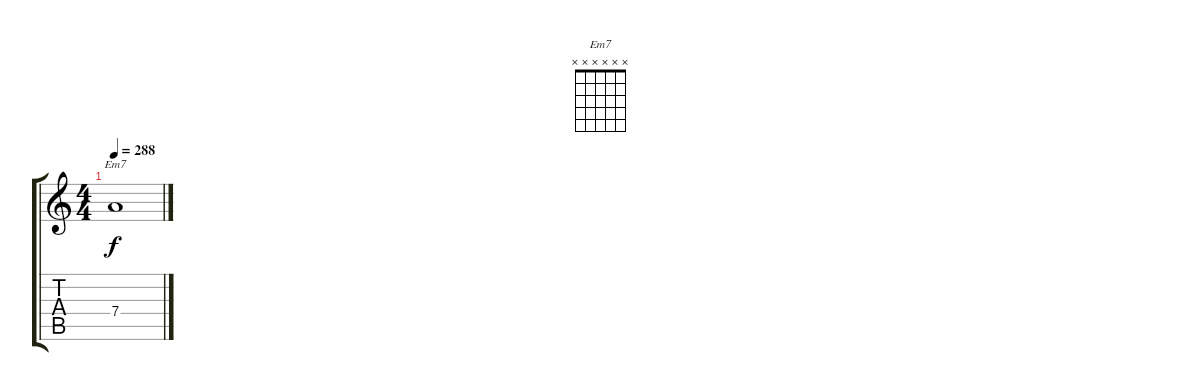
\track "" {instrument electricguitarjazz}
\staff {score tabs}
\tuning (E4 B3 G3 D3 A2 E2) {hide}
\chord ("Em7" x x x x x x) {firstfret 0}
\ts (4 4)
\tempo 288
\clef g2
\ks c
7.4.1{ch "Em7" dy f}
